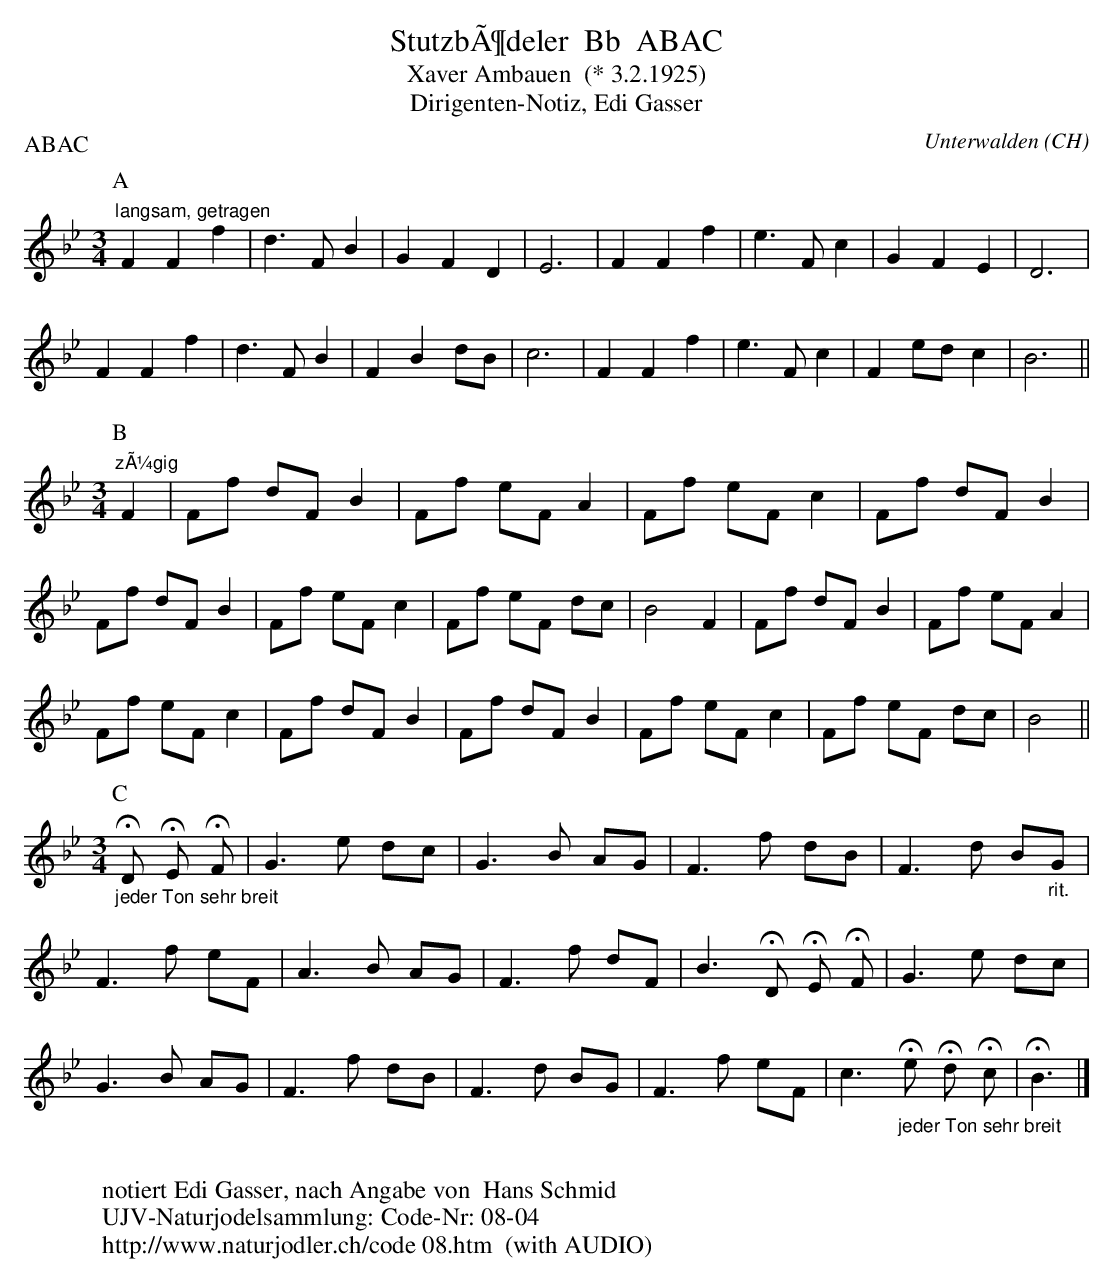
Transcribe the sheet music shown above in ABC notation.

X:1
T:StutzbÃ¶deler  Bb  ABAC
T:Xaver Ambauen  (* 3.2.1925)
T:Dirigenten-Notiz, Edi Gasser
C:Unterwalden (CH)
P:ABAC
M:3/4
L:1/4
K:Bb
[P:A] "langsam, getragen"   FFf | d>FB | GFD | E3 | FFf | e>Fc | GFE | D3 |
FFf | d>FB | FBd/B/ | c3 | FFf | e>Fc | Fe/d/c | B3 ||
L:1/8
M:3/4
[P:B] "zÃ¼gig" F2 | Ff dFB2 | Ff eFA2 | Ff eFc2 | Ff dFB2 |
Ff dFB2 | Ff eFc2 | Ff eF dc | B4F2 | Ff dF B2 | Ff eFA2 |
Ff eFc2 | Ff dFB2 | Ff dFB2 | Ff eFc2 | Ff eF dc | B4 ||
M:3/4
[P:C] "_jeder Ton sehr breit"  !fermata!D !fermata!E !fermata!F  | G3e dc | G3B AG | F3f dB | F3d B"_rit."G |
F3f eF | A3B AG | F3f dF | B3 !fermata!D !fermata!E !fermata!F | G3e dc |
G3B AG | F3f dB | F3d BG | F3f eF | c3 "_jeder Ton sehr breit"!fermata!e !fermata!d !fermata!c | !fermata!B3 |]
W:
W:notiert Edi Gasser, nach Angabe von  Hans Schmid
W:UJV-Naturjodelsammlung: Code-Nr: 08-04
W:http://www.naturjodler.ch/code 08.htm  (with AUDIO)
